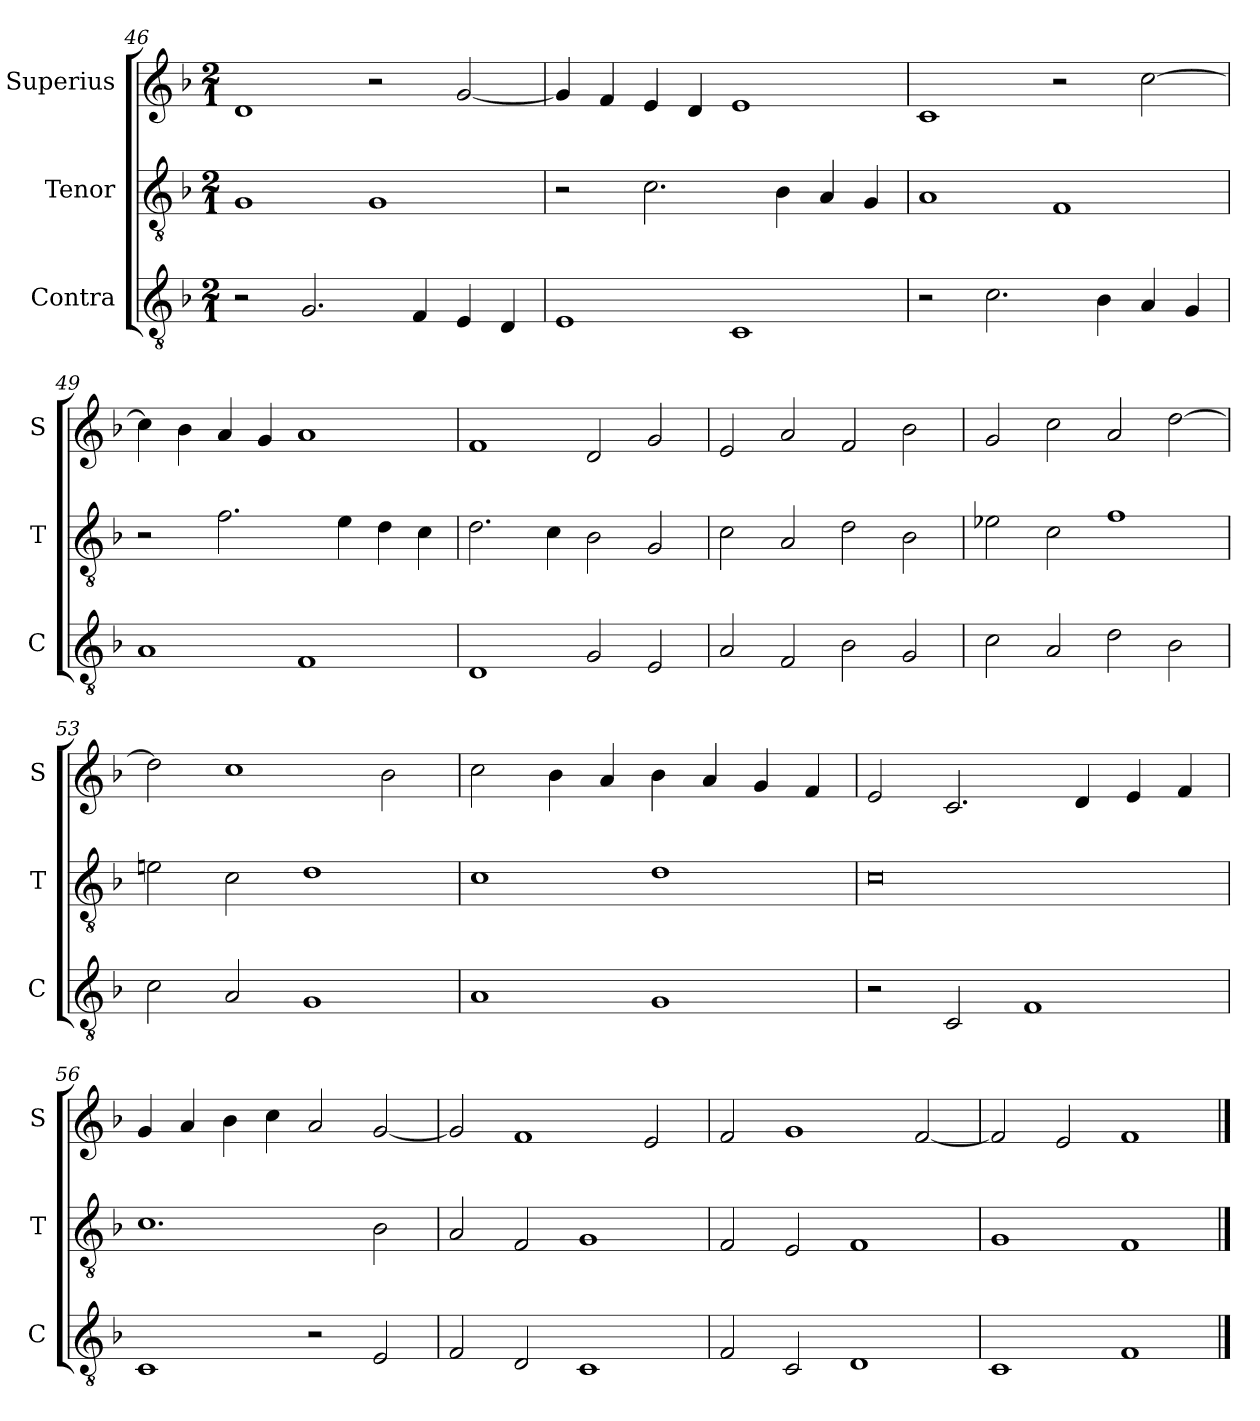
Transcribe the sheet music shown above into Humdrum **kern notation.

**kern	**kern	**kern
*part3	*part2	*part1
*staff3	*staff2	*staff1
*I"Contra	*I"Tenor	*I"Superius
*I'C	*I'T	*I'S
*clefGv2	*clefGv2	*clefG2
*k[b-]	*k[b-]	*k[b-]
*M2/1	*M2/1	*M2/1
=46	=46	=46
2r	1G	1d
2.G/	.	.
.	1G	2r
4F/	.	.
4E/	.	[2g/
4D/	.	.
=47	=47	=47
1E	2r	4g/]
.	.	4f/
.	2.c\	4e/
.	.	4d/
1C	.	1e
.	4B-\	.
.	4A/	.
.	4G/	.
=48	=48	=48
2r	1A	1c
2.c\	.	.
.	1F	2r
4B-\	.	.
4A/	.	[2cc\
4G/	.	.
=49	=49	=49
1A	2r	4cc\]
.	.	4b-\
.	2.f\	4a/
.	.	4g/
1F	.	1a
.	4e\	.
.	4d\	.
.	4c\	.
=50	=50	=50
1D	2.d\	1f
.	4c\	.
2G/	2B-\	2d/
2E/	2G/	2g/
=51	=51	=51
2A/	2c\	2e/
2F/	2A/	2a/
2B-\	2d\	2f/
2G/	2B-\	2b-\
=52	=52	=52
2c\	2e-X\	2g/
2A/	2c\	2cc\
2d\	1f	2a/
2B-\	.	[2dd\
=53	=53	=53
2c\	2en\	2dd\]
2A/	2c\	1cc
1G	1d	.
.	.	2b-\
=54	=54	=54
1A	1c	2cc\
.	.	4b-\
.	.	4a/
1G	1d	4b-\
.	.	4a/
.	.	4g/
.	.	4f/
=55	=55	=55
2r	0c	2e/
2C/	.	2.c/
1F	.	.
.	.	4d/
.	.	4e/
.	.	4f/
=56	=56	=56
1C	1.c	4g/
.	.	4a/
.	.	4b-\
.	.	4cc\
2r	.	2a/
2E/	2B-\	[2g/
=57	=57	=57
2F/	2A/	2g/]
2D/	2F/	1f
1C	1G	.
.	.	2e/
=58	=58	=58
2F/	2F/	2f/
2C/	2E/	1g
1D	1F	.
.	.	[2f/
=59	=59	=59
1C	1G	2f/]
.	.	2e/
1F	1F	1f
==	==	==
*-	*-	*-
